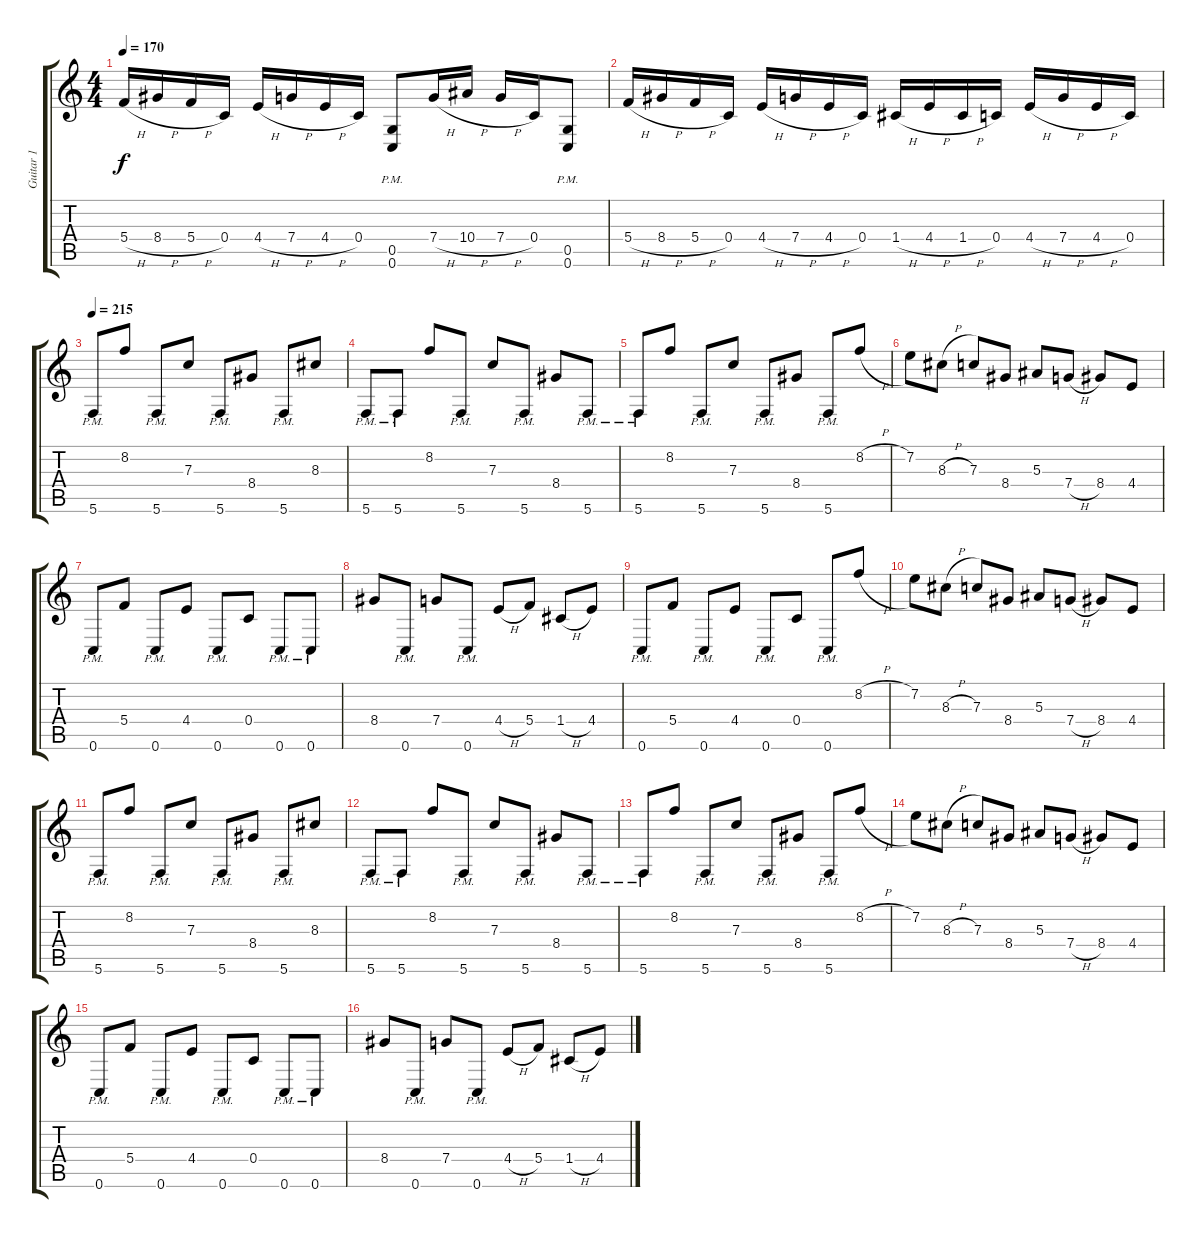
\track ("Guitar 1" "Guitar 1") {instrument distortionguitar}
\staff {score tabs}
\tuning (D4 A3 F3 C3 G2 C2) {hide}
\ts (4 4)
\tempo 170
\clef g2
\ks c
5.4{h}.16{dy f} 8.4{h}.16 5.4{h}.16 0.4.16 4.4{h}.16 7.4{h}.16 4.4{h}.16 0.4.16 (0.5{pm} 0.6{pm}).8 7.4{h}.16 10.4{h}.16 7.4{h}.16 0.4.16 (0.5{pm} 0.6{pm}).8 |
5.4{h}.16 8.4{h}.16 5.4{h}.16 0.4.16 4.4{h}.16 7.4{h}.16 4.4{h}.16 0.4.16 1.4{h}.16 4.4{h}.16 1.4{h}.16 0.4.16 4.4{h}.16 7.4{h}.16 4.4{h}.16 0.4.16 |
\tempo 215
5.6{pm}.8 8.2.8 5.6{pm}.8 7.3.8 5.6{pm}.8 8.4.8 5.6{pm}.8 8.3.8 |
5.6{pm}.8 5.6{pm}.8 8.2.8 5.6{pm}.8 7.3.8 5.6{pm}.8 8.4.8 5.6{pm}.8 |
5.6{pm}.8 8.2.8 5.6{pm}.8 7.3.8 5.6{pm}.8 8.4.8 5.6{pm}.8 8.2{h}.8 |
7.2.8 8.3{h}.8 7.3.8 8.4.8 5.3.8 7.4{h}.8 8.4.8 4.4.8 |
0.6{pm}.8 5.4.8 0.6{pm}.8 4.4.8 0.6{pm}.8 0.4.8 0.6{pm}.8 0.6{pm}.8 |
8.4.8 0.6{pm}.8 7.4.8 0.6{pm}.8 4.4{h}.8 5.4.8 1.4{h}.8 4.4.8 |
0.6{pm}.8 5.4.8 0.6{pm}.8 4.4.8 0.6{pm}.8 0.4.8 0.6{pm}.8 8.2{h}.8 |
7.2.8 8.3{h}.8 7.3.8 8.4.8 5.3.8 7.4{h}.8 8.4.8 4.4.8 |
5.6{pm}.8 8.2.8 5.6{pm}.8 7.3.8 5.6{pm}.8 8.4.8 5.6{pm}.8 8.3.8 |
5.6{pm}.8 5.6{pm}.8 8.2.8 5.6{pm}.8 7.3.8 5.6{pm}.8 8.4.8 5.6{pm}.8 |
5.6{pm}.8 8.2.8 5.6{pm}.8 7.3.8 5.6{pm}.8 8.4.8 5.6{pm}.8 8.2{h}.8 |
7.2.8 8.3{h}.8 7.3.8 8.4.8 5.3.8 7.4{h}.8 8.4.8 4.4.8 |
0.6{pm}.8 5.4.8 0.6{pm}.8 4.4.8 0.6{pm}.8 0.4.8 0.6{pm}.8 0.6{pm}.8 |
8.4.8 0.6{pm}.8 7.4.8 0.6{pm}.8 4.4{h}.8 5.4.8 1.4{h}.8 4.4.8
